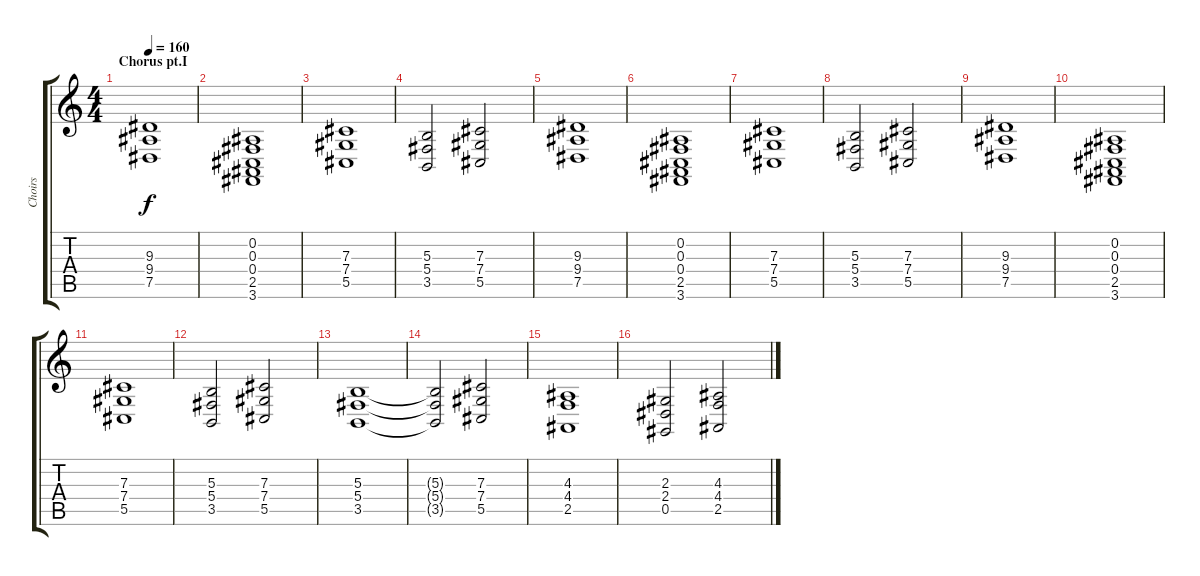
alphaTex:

\track ("Choirs" "Choirs") {instrument choiraahs}
\staff {score tabs}
\tuning (Eb4 Bb3 Gb3 Db3 Ab2 Eb2) {hide}
\ts (4 4)
\section ("" "Chorus pt.I")
\tempo 160
\clef g2
\ks c
(9.3 9.4 7.5).1{dy f} |
(0.2 0.3 0.4 2.5 3.6).1 |
(7.3 7.4 5.5).1 |
(5.3 5.4 3.5).2 (7.3 7.4 5.5).2 |
(9.3 9.4 7.5).1 |
(0.2 0.3 0.4 2.5 3.6).1 |
(7.3 7.4 5.5).1 |
(5.3 5.4 3.5).2 (7.3 7.4 5.5).2 |
(9.3 9.4 7.5).1 |
(0.2 0.3 0.4 2.5 3.6).1 |
(7.3 7.4 5.5).1 |
(5.3 5.4 3.5).2 (7.3 7.4 5.5).2 |
(5.3 5.4 3.5).1 |
(5.3{t} 5.4{t} 3.5{t}).2 (7.3 7.4 5.5).2 |
(4.3 4.4 2.5).1 |
(2.3 2.4 0.5).2 (4.3 4.4 2.5).2
